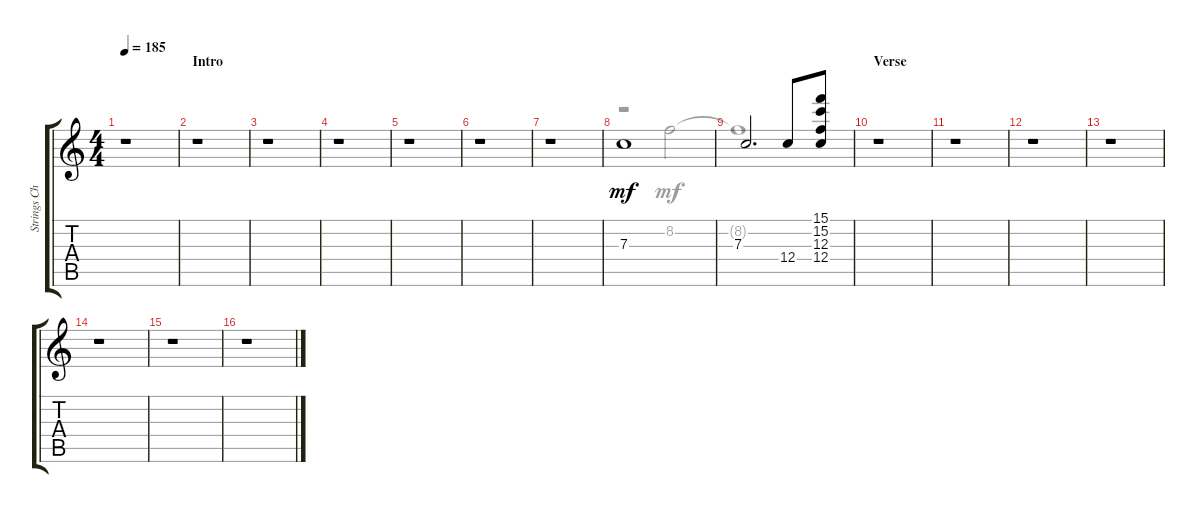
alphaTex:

\track ("Strings Chords" "Strings Ch") {instrument electricguitarclean}
\staff {score tabs}
\tuning (D4 A3 F3 C3 G2 C2) {hide}
\voice
\ts (4 4)
\tempo 185
\clef g2
\ks aminor
r.1{dy mf instrument electricguitarclean} |
\section ("" "Intro")
r.1 |
r.1 |
r.1 |
r.1 |
r.1 |
r.1 |
7.3.1 |
7.3.2{d} 12.4.8 (15.1 15.2 12.3 12.4).8 |
\section ("" "Verse")
r.1 |
r.1 |
r.1 |
r.1 |
r.1 |
r.1 |
r.1
\voice
\clef g2
\ottava regular
\simile none
\ks aminor
|
|
|
|
|
|
|
r.2 8.2.2 |
8.2{t}.1 |
|
|
|
|
|
|
